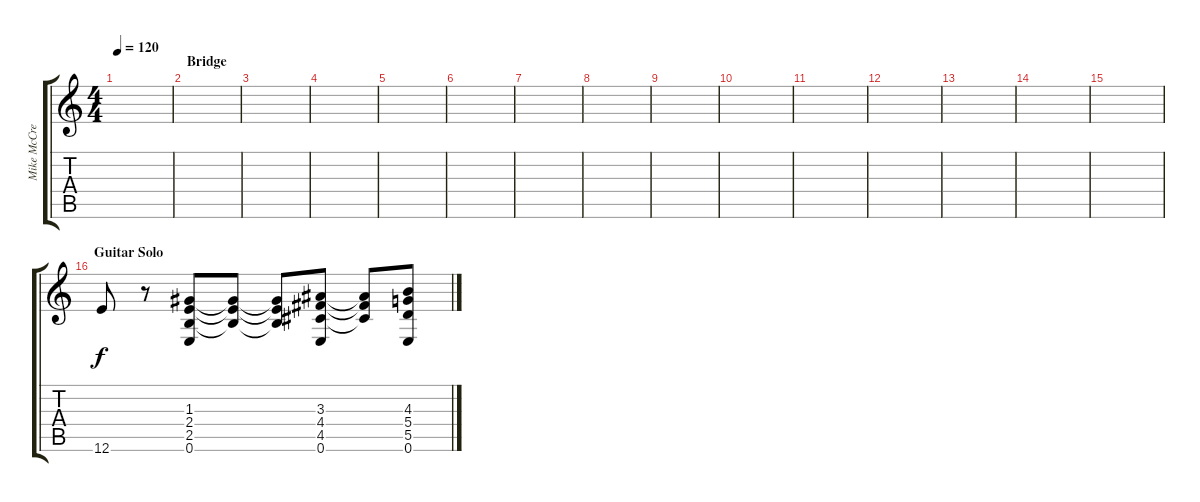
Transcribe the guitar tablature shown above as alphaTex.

\track ("Mike McCready (w/dist.)" "Mike McCre") {instrument overdrivenguitar}
\staff {score tabs}
\tuning (E4 B3 G3 D3 A2 E2) {hide}
\ts (4 4)
\tempo 120
\clef g2
\ks c
|
\section ("" "Bridge")
|
|
|
|
|
|
|
|
|
|
|
|
|
|
\section ("" "Guitar Solo")
12.6.8 r.8 (1.3 2.4 2.5 0.6).8 (1.3{t} 2.4{t} 2.5{t}).8 (1.3{t} 2.4{t} 2.5{t}).8 (3.3 4.4 4.5 0.6).8 (3.3{t} 4.4{t} 4.5{t}).8 (4.3 5.4 5.5 0.6).8
